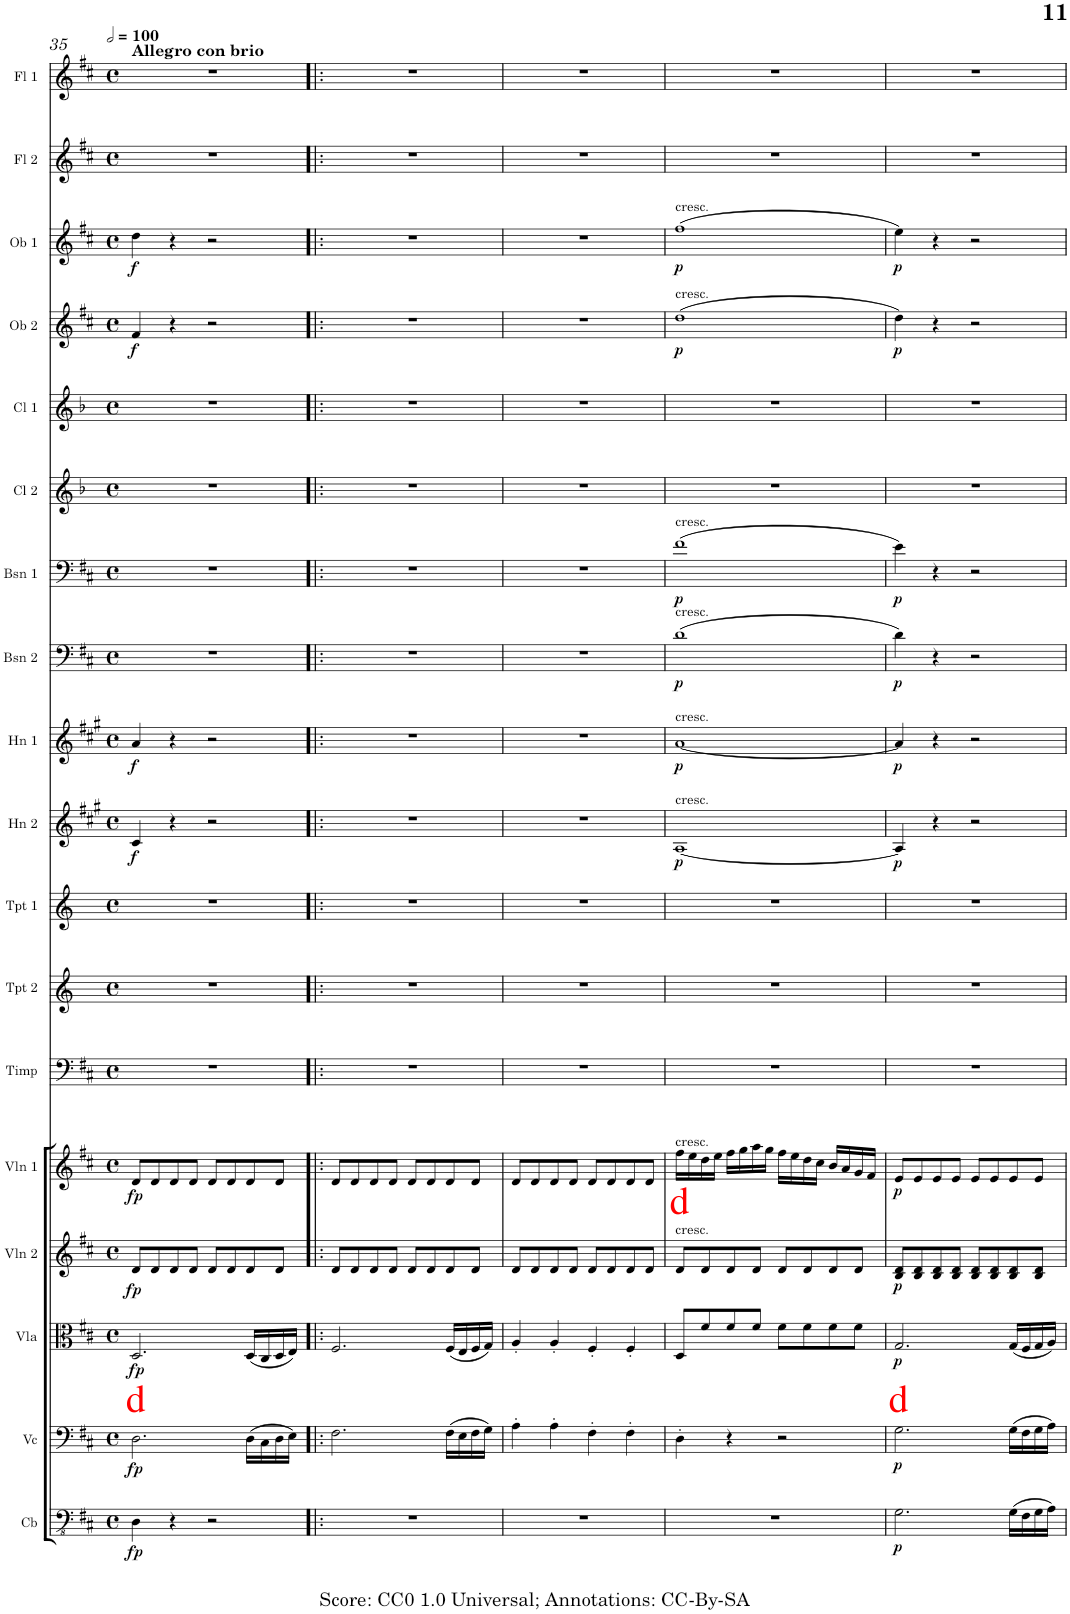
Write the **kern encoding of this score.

**kern	**dynam	**kern	**dynam	**kern	**text	**dynam	**kern	**dynam	**kern	**text	**dynam	**kern	**kern	**kern	**kern	**dynam	**kern	**dynam	**kern	**dynam	**kern	**dynam	**kern	**kern	**kern	**dynam	**kern	**dynam	**kern	**kern
*part18	*part18	*part17	*part17	*part16	*part16	*part16	*part15	*part15	*part14	*part14	*part14	*part13	*part12	*part11	*part10	*part10	*part9	*part9	*part8	*part8	*part7	*part7	*part6	*part5	*part4	*part4	*part3	*part3	*part2	*part1
*staff18	*staff18	*staff17	*staff17	*staff16	*staff16	*staff16	*staff15	*staff15	*staff14	*staff14	*staff14	*staff13	*staff12	*staff11	*staff10	*staff10	*staff9	*staff9	*staff8	*staff8	*staff7	*staff7	*staff6	*staff5	*staff4	*staff4	*staff3	*staff3	*staff2	*staff1
*I"Contrabass	*	*I"Violoncello	*	*I"Viola	*	*	*I"Violins 2	*	*I"Violins 1	*	*	*I"Timpani	*I"D Trumpet 2	*I"D Trumpet 1	*I"F Horn 2 (orig.  D)	*	*I"F Horn 1 (orig.  D)	*	*I"Bassoon 2	*	*I"Bassoon 1	*	*I"A Clarinet 2	*I"A Clarinet 1	*I"Oboe 2	*	*I"Oboe 1	*	*I"Flute 2	*I"Flute 1
*I'Cb	*	*I'Vc	*	*I'Vla	*	*	*I'Vln 2	*	*I'Vln 1	*	*	*I'Timp	*I'Tpt 2	*I'Tpt 1	*I'Hn 2	*	*I'Hn 1	*	*I'Bsn 2	*	*I'Bsn 1	*	*I'Cl 2	*I'Cl 1	*I'Ob 2	*	*I'Ob 1	*	*I'Fl 2	*I'Fl 1
!!LO:PB:g=z
*clefFv4	*	*clefF4	*	*clefC3	*	*	*clefG2	*	*clefG2	*	*	*clefF4	*clefG2	*clefG2	*clefG2	*	*clefG2	*	*clefF4	*	*clefF4	*	*clefG2	*clefG2	*clefG2	*	*clefG2	*	*clefG2	*clefG2
*	*	*	*	*	*	*	*	*	*	*	*	*	*Trd-1c-2	*Trd-1c-2	*Trd4c7	*	*Trd4c7	*	*	*	*	*	*Trd2c3	*Trd2c3	*	*	*	*	*	*
*k[f#c#]	*	*k[f#c#]	*	*k[f#c#]	*	*	*k[f#c#]	*	*k[f#c#]	*	*	*k[f#c#]	*k[]	*k[]	*k[f#c#g#]	*	*k[f#c#g#]	*	*k[f#c#]	*	*k[f#c#]	*	*k[b-]	*k[b-]	*k[f#c#]	*	*k[f#c#]	*	*k[f#c#]	*k[f#c#]
*M4/4	*	*M4/4	*	*M4/4	*	*	*M4/4	*	*M4/4	*	*	*M4/4	*M4/4	*M4/4	*M4/4	*	*M4/4	*	*M4/4	*	*M4/4	*	*M4/4	*M4/4	*M4/4	*	*M4/4	*	*M4/4	*M4/4
*met(c)	*	*met(c)	*	*met(c)	*	*	*met(c)	*	*met(c)	*	*	*met(c)	*met(c)	*met(c)	*met(c)	*	*met(c)	*	*met(c)	*	*met(c)	*	*met(c)	*met(c)	*met(c)	*	*met(c)	*	*met(c)	*met(c)
*MM200	*	*MM200	*	*MM200	*	*	*MM200	*	*MM200	*	*	*MM200	*MM200	*MM200	*MM200	*	*MM200	*	*MM200	*	*MM200	*	*MM200	*MM200	*MM200	*	*MM200	*	*MM200	*MM200
=35	=35	=35	=35	=35	=35	=35	=35	=35	=35	=35	=35	=35	=35	=35	=35	=35	=35	=35	=35	=35	=35	=35	=35	=35	=35	=35	=35	=35	=35	=35
!	!	!	!	!	!	!	!	!	!	!	!	!	!	!	!	!	!	!	!	!	!	!	!	!	!	!	!	!	!	!LO:TX:a:B:t=Allegro con brio
!	!LO:DY:b	!	!LO:DY:b	!	!LO:LY:b:color=#FF0000	!LO:DY:b	!	!LO:DY:b	!	!	!LO:DY:b	!	!	!	!	!LO:DY:b	!	!LO:DY:b	!	!	!	!	!	!	!	!LO:DY:b	!	!LO:DY:b	!	!
4DD\	fp	2.D\	fp	2.D/	d	fp	8d/L	fp	8d/L	.	fp	1r	1r	1r	4c#/	f	4a/	f	1r	.	1r	.	1r	1r	4f#/	f	4dd\	f	1r	1r
.	.	.	.	.	.	.	8d/	.	8d/	.	.	.	.	.	.	.	.	.	.	.	.	.	.	.	.	.	.	.	.	.
4r	.	.	.	.	.	.	8d/	.	8d/	.	.	.	.	.	4r	.	4r	.	.	.	.	.	.	.	4r	.	4r	.	.	.
.	.	.	.	.	.	.	8d/J	.	8d/J	.	.	.	.	.	.	.	.	.	.	.	.	.	.	.	.	.	.	.	.	.
2r	.	.	.	.	.	.	8d/L	.	8d/L	.	.	.	.	.	2r	.	2r	.	.	.	.	.	.	.	2r	.	2r	.	.	.
.	.	.	.	.	.	.	8d/	.	8d/	.	.	.	.	.	.	.	.	.	.	.	.	.	.	.	.	.	.	.	.	.
.	.	(16D\LL	.	(16D/LL	.	.	8d/	.	8d/	.	.	.	.	.	.	.	.	.	.	.	.	.	.	.	.	.	.	.	.	.
.	.	16C#\	.	16C#/	.	.	.	.	.	.	.	.	.	.	.	.	.	.	.	.	.	.	.	.	.	.	.	.	.	.
.	.	16D\	.	16D/	.	.	8d/J	.	8d/J	.	.	.	.	.	.	.	.	.	.	.	.	.	.	.	.	.	.	.	.	.
.	.	16E\JJ)	.	16E/JJ)	.	.	.	.	.	.	.	.	.	.	.	.	.	.	.	.	.	.	.	.	.	.	.	.	.	.
=36!|:	=36!|:	=36!|:	=36!|:	=36!|:	=36!|:	=36!|:	=36!|:	=36!|:	=36!|:	=36!|:	=36!|:	=36!|:	=36!|:	=36!|:	=36!|:	=36!|:	=36!|:	=36!|:	=36!|:	=36!|:	=36!|:	=36!|:	=36!|:	=36!|:	=36!|:	=36!|:	=36!|:	=36!|:	=36!|:	=36!|:
1r	.	2.F#\	.	2.F#/	.	.	8d/L	.	8d/L	.	.	1r	1r	1r	1r	.	1r	.	1r	.	1r	.	1r	1r	1r	.	1r	.	1r	1r
.	.	.	.	.	.	.	8d/	.	8d/	.	.	.	.	.	.	.	.	.	.	.	.	.	.	.	.	.	.	.	.	.
.	.	.	.	.	.	.	8d/	.	8d/	.	.	.	.	.	.	.	.	.	.	.	.	.	.	.	.	.	.	.	.	.
.	.	.	.	.	.	.	8d/J	.	8d/J	.	.	.	.	.	.	.	.	.	.	.	.	.	.	.	.	.	.	.	.	.
.	.	.	.	.	.	.	8d/L	.	8d/L	.	.	.	.	.	.	.	.	.	.	.	.	.	.	.	.	.	.	.	.	.
.	.	.	.	.	.	.	8d/	.	8d/	.	.	.	.	.	.	.	.	.	.	.	.	.	.	.	.	.	.	.	.	.
.	.	(16F#\LL	.	(16F#/LL	.	.	8d/	.	8d/	.	.	.	.	.	.	.	.	.	.	.	.	.	.	.	.	.	.	.	.	.
.	.	16E\	.	16E/	.	.	.	.	.	.	.	.	.	.	.	.	.	.	.	.	.	.	.	.	.	.	.	.	.	.
.	.	16F#\	.	16F#/	.	.	8d/J	.	8d/J	.	.	.	.	.	.	.	.	.	.	.	.	.	.	.	.	.	.	.	.	.
.	.	16G\JJ)	.	16G/JJ)	.	.	.	.	.	.	.	.	.	.	.	.	.	.	.	.	.	.	.	.	.	.	.	.	.	.
=37	=37	=37	=37	=37	=37	=37	=37	=37	=37	=37	=37	=37	=37	=37	=37	=37	=37	=37	=37	=37	=37	=37	=37	=37	=37	=37	=37	=37	=37	=37
1r	.	4A'\	.	4A'/	.	.	8d/L	.	8d/L	.	.	1r	1r	1r	1r	.	1r	.	1r	.	1r	.	1r	1r	1r	.	1r	.	1r	1r
.	.	.	.	.	.	.	8d/	.	8d/	.	.	.	.	.	.	.	.	.	.	.	.	.	.	.	.	.	.	.	.	.
.	.	4A'\	.	4A'/	.	.	8d/	.	8d/	.	.	.	.	.	.	.	.	.	.	.	.	.	.	.	.	.	.	.	.	.
.	.	.	.	.	.	.	8d/J	.	8d/J	.	.	.	.	.	.	.	.	.	.	.	.	.	.	.	.	.	.	.	.	.
.	.	4F#'\	.	4F#'/	.	.	8d/L	.	8d/L	.	.	.	.	.	.	.	.	.	.	.	.	.	.	.	.	.	.	.	.	.
.	.	.	.	.	.	.	8d/	.	8d/	.	.	.	.	.	.	.	.	.	.	.	.	.	.	.	.	.	.	.	.	.
.	.	4F#'\	.	4F#'/	.	.	8d/	.	8d/	.	.	.	.	.	.	.	.	.	.	.	.	.	.	.	.	.	.	.	.	.
.	.	.	.	.	.	.	8d/J	.	8d/J	.	.	.	.	.	.	.	.	.	.	.	.	.	.	.	.	.	.	.	.	.
=38	=38	=38	=38	=38	=38	=38	=38	=38	=38	=38	=38	=38	=38	=38	=38	=38	=38	=38	=38	=38	=38	=38	=38	=38	=38	=38	=38	=38	=38	=38
!	!	!	!	!	!	!	!	!	!	!	!	!	!	!	!	!	!	!	!	!	!	!	!	!	!	!	!LO:TX:a:t=cresc.	!	!	!
!	!	!	!	!	!	!	!	!	!	!	!	!	!	!	!	!	!	!	!	!	!	!	!	!	!LO:TX:a:t=cresc.	!	!	!	!	!
!	!	!	!	!	!	!	!	!	!	!	!	!	!	!	!	!	!	!	!	!	!LO:TX:a:t=cresc.	!	!	!	!	!	!	!	!	!
!	!	!	!	!	!	!	!	!	!	!	!	!	!	!	!	!	!	!	!LO:TX:a:t=cresc.	!	!	!	!	!	!	!	!	!	!	!
!	!	!	!	!	!	!	!	!	!	!	!	!	!	!	!	!	!LO:TX:a:t=cresc.	!	!	!	!	!	!	!	!	!	!	!	!	!
!	!	!	!	!	!	!	!	!	!	!	!	!	!	!	!LO:TX:a:t=cresc.	!	!	!	!	!	!	!	!	!	!	!	!	!	!	!
!	!	!	!	!	!	!	!	!	!LO:TX:a:t=cresc.	!	!	!	!	!	!	!	!	!	!	!	!	!	!	!	!	!	!	!	!	!
!	!	!	!	!	!	!	!LO:TX:a:t=cresc.	!	!	!	!	!	!	!	!	!	!	!	!	!	!	!	!	!	!	!	!	!	!	!
!	!	!	!	!	!	!	!	!	!	!LO:LY:b:color=#FF0000	!	!	!	!	!	!LO:DY:b	!	!LO:DY:b	!	!LO:DY:b	!	!LO:DY:b	!	!	!	!LO:DY:b	!	!LO:DY:b	!	!
1r	.	4D'\	.	8D/L	.	.	8d/L	.	16ff#\LL	d	.	1r	1r	1r	[1A	p	[1a	p	(1d	p	(1f#	p	1r	1r	(1dd	p	(1ff#	p	1r	1r
.	.	.	.	.	.	.	.	.	16ee\	.	.	.	.	.	.	.	.	.	.	.	.	.	.	.	.	.	.	.	.	.
.	.	.	.	8f#/	.	.	8d/	.	16dd\	.	.	.	.	.	.	.	.	.	.	.	.	.	.	.	.	.	.	.	.	.
.	.	.	.	.	.	.	.	.	16ee\JJ	.	.	.	.	.	.	.	.	.	.	.	.	.	.	.	.	.	.	.	.	.
.	.	4r	.	8f#/	.	.	8d/	.	16ff#\LL	.	.	.	.	.	.	.	.	.	.	.	.	.	.	.	.	.	.	.	.	.
.	.	.	.	.	.	.	.	.	16gg\	.	.	.	.	.	.	.	.	.	.	.	.	.	.	.	.	.	.	.	.	.
.	.	.	.	8f#/J	.	.	8d/J	.	16aa\	.	.	.	.	.	.	.	.	.	.	.	.	.	.	.	.	.	.	.	.	.
.	.	.	.	.	.	.	.	.	16gg\JJ	.	.	.	.	.	.	.	.	.	.	.	.	.	.	.	.	.	.	.	.	.
.	.	2r	.	8f#\L	.	.	8d/L	.	16ff#\LL	.	.	.	.	.	.	.	.	.	.	.	.	.	.	.	.	.	.	.	.	.
.	.	.	.	.	.	.	.	.	16ee\	.	.	.	.	.	.	.	.	.	.	.	.	.	.	.	.	.	.	.	.	.
.	.	.	.	8f#\	.	.	8d/	.	16dd\	.	.	.	.	.	.	.	.	.	.	.	.	.	.	.	.	.	.	.	.	.
.	.	.	.	.	.	.	.	.	16cc#\JJ	.	.	.	.	.	.	.	.	.	.	.	.	.	.	.	.	.	.	.	.	.
.	.	.	.	8f#\	.	.	8d/	.	16b/LL	.	.	.	.	.	.	.	.	.	.	.	.	.	.	.	.	.	.	.	.	.
.	.	.	.	.	.	.	.	.	16a/	.	.	.	.	.	.	.	.	.	.	.	.	.	.	.	.	.	.	.	.	.
.	.	.	.	8f#\J	.	.	8d/J	.	16g/	.	.	.	.	.	.	.	.	.	.	.	.	.	.	.	.	.	.	.	.	.
.	.	.	.	.	.	.	.	.	16f#/JJ	.	.	.	.	.	.	.	.	.	.	.	.	.	.	.	.	.	.	.	.	.
=39	=39	=39	=39	=39	=39	=39	=39	=39	=39	=39	=39	=39	=39	=39	=39	=39	=39	=39	=39	=39	=39	=39	=39	=39	=39	=39	=39	=39	=39	=39
!	!LO:DY:b	!	!LO:DY:b	!	!LO:LY:b:color=#FF0000	!LO:DY:b	!	!LO:DY:b	!	!	!LO:DY:b	!	!	!	!	!LO:DY:b	!	!LO:DY:b	!	!LO:DY:b	!	!LO:DY:b	!	!	!	!LO:DY:b	!	!LO:DY:b	!	!
2.GG\	p	2.G\	p	2.G/	d	p	8B/ 8d/L	p	8e/L	.	p	1r	1r	1r	4A/]	p	4a/]	p	4d\)	p	4e\)	p	1r	1r	4dd\)	p	4ee\)	p	1r	1r
.	.	.	.	.	.	.	8B/ 8d/	.	8e/	.	.	.	.	.	.	.	.	.	.	.	.	.	.	.	.	.	.	.	.	.
.	.	.	.	.	.	.	8B/ 8d/	.	8e/	.	.	.	.	.	4r	.	4r	.	4r	.	4r	.	.	.	4r	.	4r	.	.	.
.	.	.	.	.	.	.	8B/ 8d/J	.	8e/J	.	.	.	.	.	.	.	.	.	.	.	.	.	.	.	.	.	.	.	.	.
.	.	.	.	.	.	.	8B/ 8d/L	.	8e/L	.	.	.	.	.	2r	.	2r	.	2r	.	2r	.	.	.	2r	.	2r	.	.	.
.	.	.	.	.	.	.	8B/ 8d/	.	8e/	.	.	.	.	.	.	.	.	.	.	.	.	.	.	.	.	.	.	.	.	.
(16GG\LL	.	(16G\LL	.	(16G/LL	.	.	8B/ 8d/	.	8e/	.	.	.	.	.	.	.	.	.	.	.	.	.	.	.	.	.	.	.	.	.
16FF#\	.	16F#\	.	16F#/	.	.	.	.	.	.	.	.	.	.	.	.	.	.	.	.	.	.	.	.	.	.	.	.	.	.
16GG\	.	16G\	.	16G/	.	.	8B/ 8d/J	.	8e/J	.	.	.	.	.	.	.	.	.	.	.	.	.	.	.	.	.	.	.	.	.
16AA\JJ)	.	16A\JJ)	.	16A/JJ)	.	.	.	.	.	.	.	.	.	.	.	.	.	.	.	.	.	.	.	.	.	.	.	.	.	.
=	=	=	=	=	=	=	=	=	=	=	=	=	=	=	=	=	=	=	=	=	=	=	=	=	=	=	=	=	=	=
*-	*-	*-	*-	*-	*-	*-	*-	*-	*-	*-	*-	*-	*-	*-	*-	*-	*-	*-	*-	*-	*-	*-	*-	*-	*-	*-	*-	*-	*-	*-
